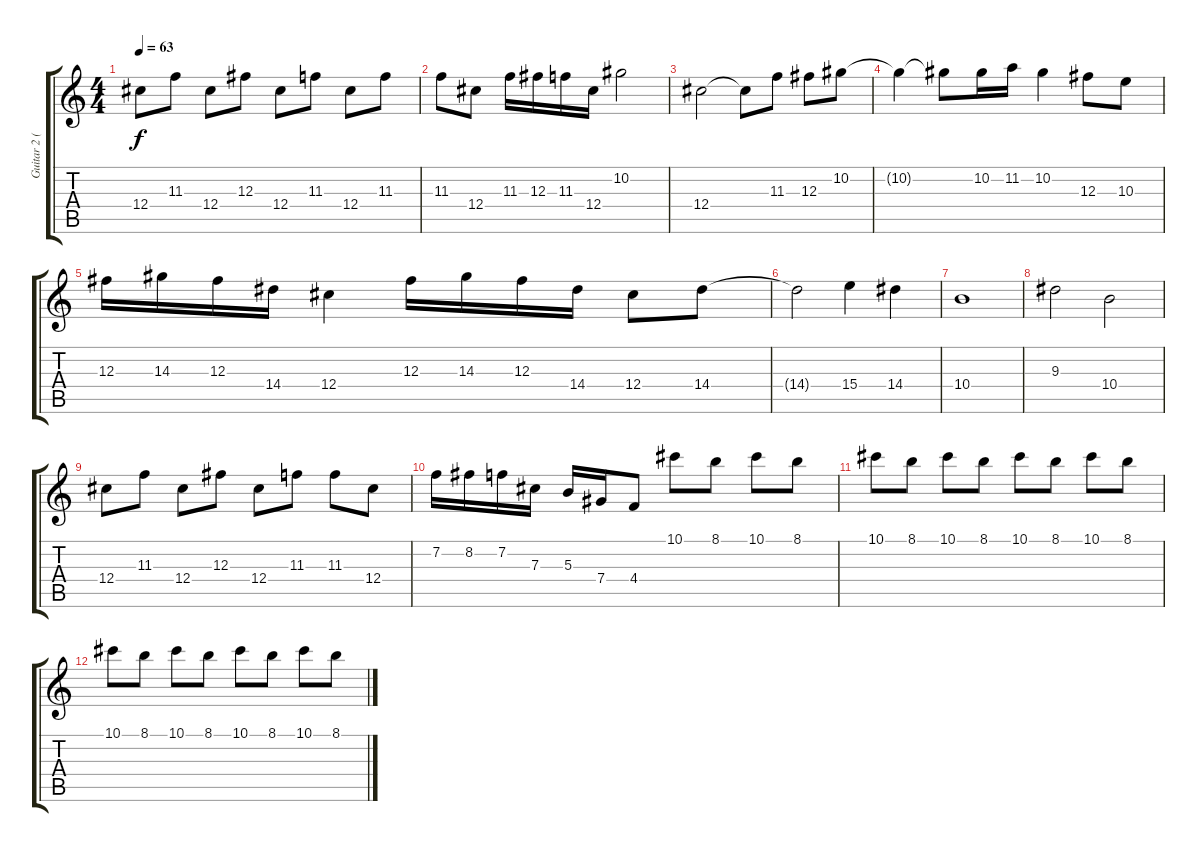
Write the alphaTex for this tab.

\track ("Guitar 2 (Drop C#)" "Guitar 2 (") {instrument distortionguitar}
\staff {score tabs}
\tuning (Eb4 Bb3 Gb3 Db3 Ab2 Db2) {hide}
\ts (4 4)
\tempo 63
\clef g2
\ks c
12.4.8{dy f} 11.3.8 12.4.8 12.3.8 12.4.8 11.3.8 12.4.8 11.3.8 |
11.3.8 12.4.8 11.3.16 12.3.16 11.3.16 12.4.16 10.2.2 |
12.4.2 12.4{t}.8 11.3.8 12.3.8 10.2.8 |
10.2{t}.4 10.2{t}.8 10.2.16 11.2.16 10.2.4 12.3.8 10.3.8 |
12.3.16 14.3.16 12.3.16 14.4.16 12.4.4 12.3.16 14.3.16 12.3.16 14.4.16 12.4.8 14.4.8 |
14.4{t}.2 15.4.4 14.4.4 |
10.4.1 |
9.3.2 10.4.2 |
12.4.8 11.3.8 12.4.8 12.3.8 12.4.8 11.3.8 11.3.8 12.4.8 |
7.2.16 8.2.16 7.2.16 7.3.16 5.3.16 7.4.16 4.4.8 10.1.8 8.1.8 10.1.8 8.1.8 |
10.1.8{volume 0} 8.1.8 10.1.8 8.1.8 10.1.8 8.1.8 10.1.8 8.1.8 |
10.1.8 8.1.8 10.1.8 8.1.8 10.1.8 8.1.8 10.1.8 8.1.8
